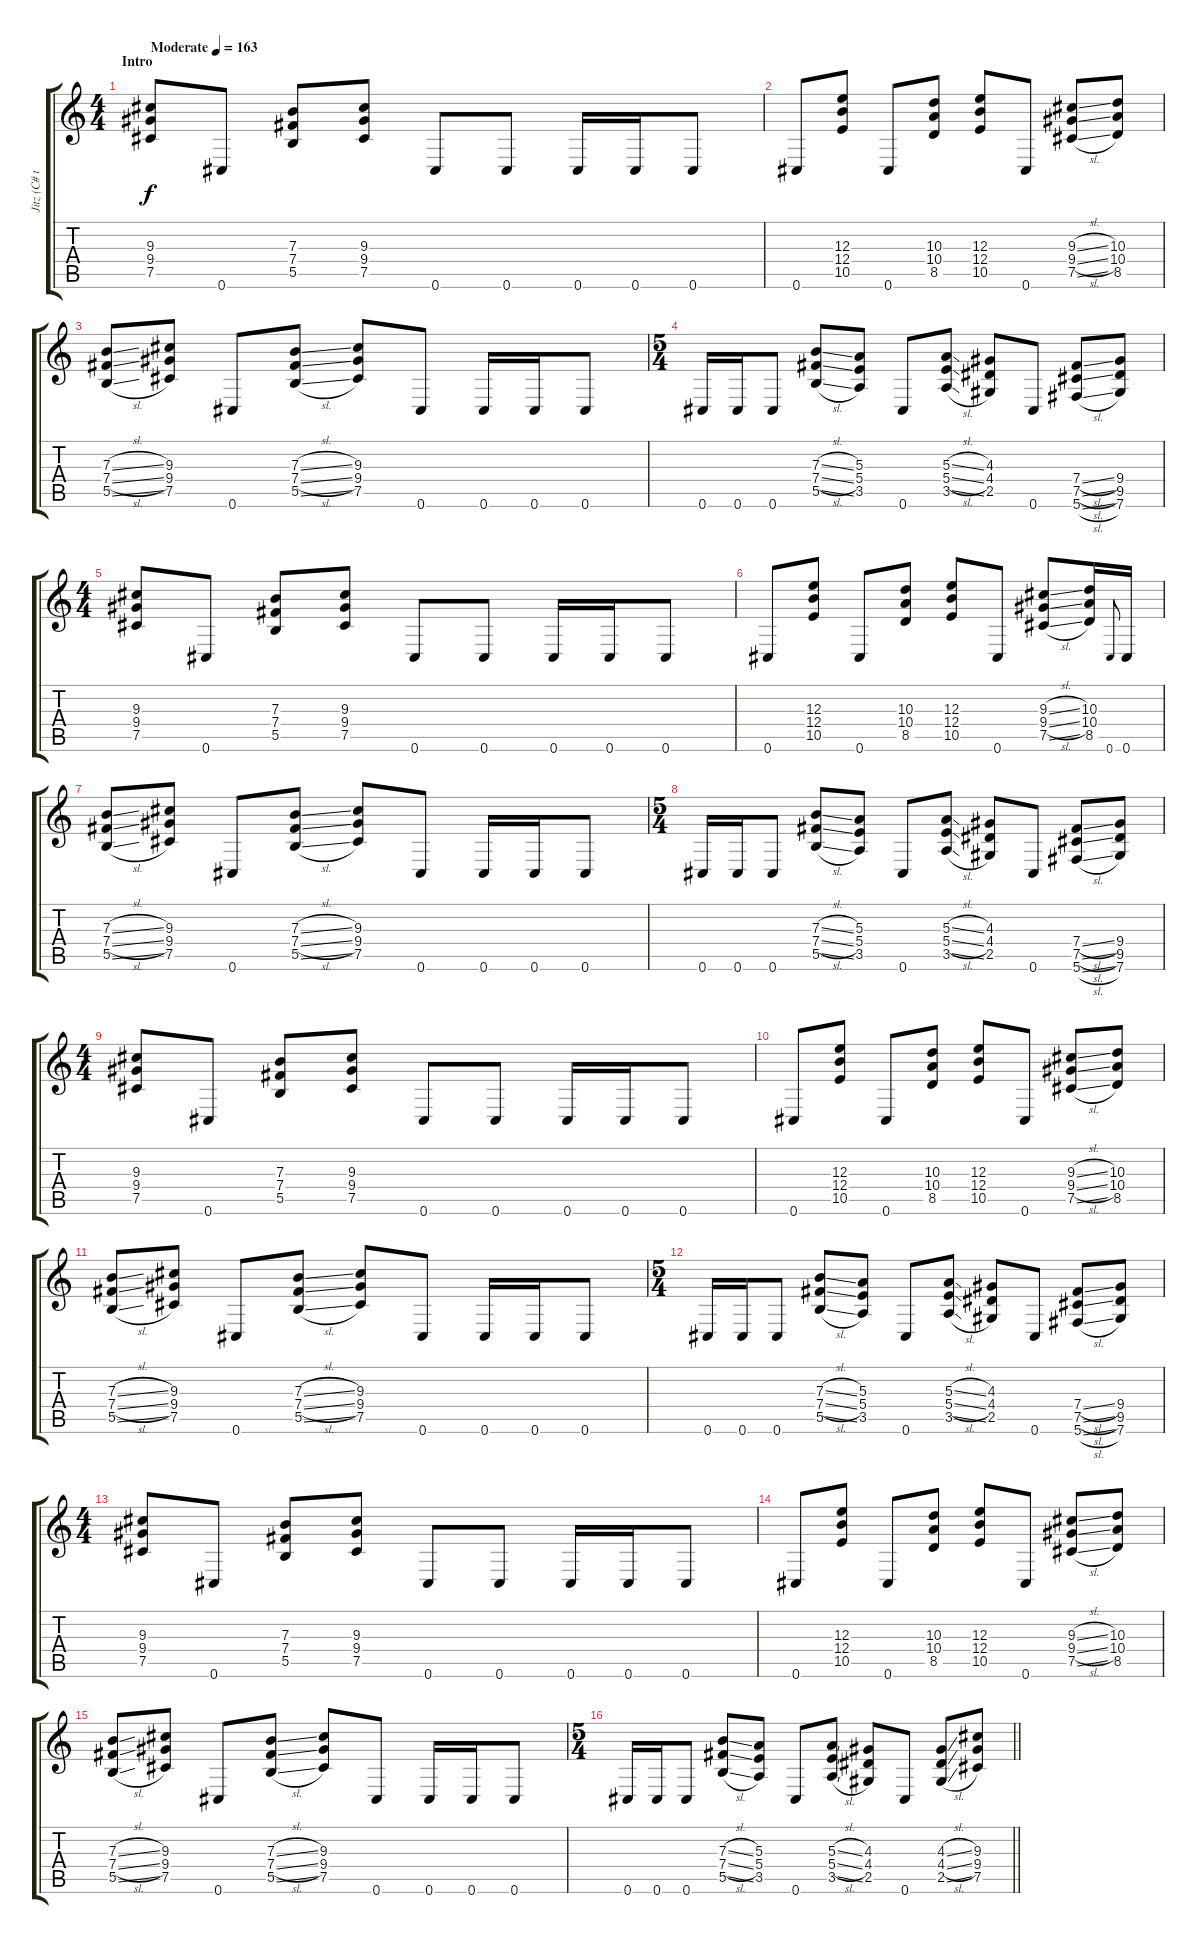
\track ("Jitz (C# tuning - C#-F#-B-E-G#-C#)" "Jitz (C# t") {instrument distortionguitar}
\staff {score tabs}
\tuning (Db4 Ab3 E3 B2 Gb2 Db2) {hide}
\ts (4 4)
\section ("" "Intro")
\tempo (163 "Moderate")
\clef g2
\ks c
(9.3 9.4 7.5).8{dy f instrument distortionguitar} 0.6.8 (7.3 7.4 5.5).8 (9.3 9.4 7.5).8 0.6.8 0.6.8 0.6.16 0.6.16 0.6.8 |
0.6.8 (12.3 12.4 10.5).8 0.6.8 (10.3 10.4 8.5).8 (12.3 12.4 10.5).8 0.6.8 (9.3{sl} 9.4{sl} 7.5{sl}).8 (10.3 10.4 8.5).8 |
(7.3{sl} 7.4{sl} 5.5{sl}).8 (9.3 9.4 7.5).8 0.6.8 (7.3{sl} 7.4{sl} 5.5{sl}).8 (9.3 9.4 7.5).8 0.6.8 0.6.16 0.6.16 0.6.8 |
\ts (5 4)
0.6.16 0.6.16 0.6.8 (7.3{sl} 7.4{sl} 5.5{sl}).8 (5.3 5.4 3.5).8 0.6.8 (5.3{sl} 5.4{sl} 3.5{sl}).8 (4.3 4.4 2.5).8 0.6.8 (7.4{sl} 7.5{sl} 5.6{sl}).8 (9.4 9.5 7.6).8 |
\ts (4 4)
(9.3 9.4 7.5).8 0.6.8 (7.3 7.4 5.5).8 (9.3 9.4 7.5).8 0.6.8 0.6.8 0.6.16 0.6.16 0.6.8 |
0.6.8 (12.3 12.4 10.5).8 0.6.8 (10.3 10.4 8.5).8 (12.3 12.4 10.5).8 0.6.8 (9.3{sl} 9.4{sl} 7.5{sl}).8 (10.3 10.4 8.5).16 0.6.8{gr onbeat} 0.6.16 |
(7.3{sl} 7.4{sl} 5.5{sl}).8 (9.3 9.4 7.5).8 0.6.8 (7.3{sl} 7.4{sl} 5.5{sl}).8 (9.3 9.4 7.5).8 0.6.8 0.6.16 0.6.16 0.6.8 |
\ts (5 4)
0.6.16 0.6.16 0.6.8 (7.3{sl} 7.4{sl} 5.5{sl}).8 (5.3 5.4 3.5).8 0.6.8 (5.3{sl} 5.4{sl} 3.5{sl}).8 (4.3 4.4 2.5).8 0.6.8 (7.4{sl} 7.5{sl} 5.6{sl}).8 (9.4 9.5 7.6).8 |
\ts (4 4)
(9.3 9.4 7.5).8 0.6.8 (7.3 7.4 5.5).8 (9.3 9.4 7.5).8 0.6.8 0.6.8 0.6.16 0.6.16 0.6.8 |
0.6.8 (12.3 12.4 10.5).8 0.6.8 (10.3 10.4 8.5).8 (12.3 12.4 10.5).8 0.6.8 (9.3{sl} 9.4{sl} 7.5{sl}).8 (10.3 10.4 8.5).8 |
(7.3{sl} 7.4{sl} 5.5{sl}).8 (9.3 9.4 7.5).8 0.6.8 (7.3{sl} 7.4{sl} 5.5{sl}).8 (9.3 9.4 7.5).8 0.6.8 0.6.16 0.6.16 0.6.8 |
\ts (5 4)
0.6.16 0.6.16 0.6.8 (7.3{sl} 7.4{sl} 5.5{sl}).8 (5.3 5.4 3.5).8 0.6.8 (5.3{sl} 5.4{sl} 3.5{sl}).8 (4.3 4.4 2.5).8 0.6.8 (7.4{sl} 7.5{sl} 5.6{sl}).8 (9.4 9.5 7.6).8 |
\ts (4 4)
(9.3 9.4 7.5).8 0.6.8 (7.3 7.4 5.5).8 (9.3 9.4 7.5).8 0.6.8 0.6.8 0.6.16 0.6.16 0.6.8 |
0.6.8 (12.3 12.4 10.5).8 0.6.8 (10.3 10.4 8.5).8 (12.3 12.4 10.5).8 0.6.8 (9.3{sl} 9.4{sl} 7.5{sl}).8 (10.3 10.4 8.5).8 |
(7.3{sl} 7.4{sl} 5.5{sl}).8 (9.3 9.4 7.5).8 0.6.8 (7.3{sl} 7.4{sl} 5.5{sl}).8 (9.3 9.4 7.5).8 0.6.8 0.6.16 0.6.16 0.6.8 |
\ts (5 4)
\barLineRight lightlight
0.6.16 0.6.16 0.6.8 (7.3{sl} 7.4{sl} 5.5{sl}).8 (5.3 5.4 3.5).8 0.6.8 (5.3{sl} 5.4{sl} 3.5{sl}).8 (4.3 4.4 2.5).8 0.6.8 (4.3{sl} 4.4{sl} 2.5{sl}).8 (9.3 9.4 7.5).8
